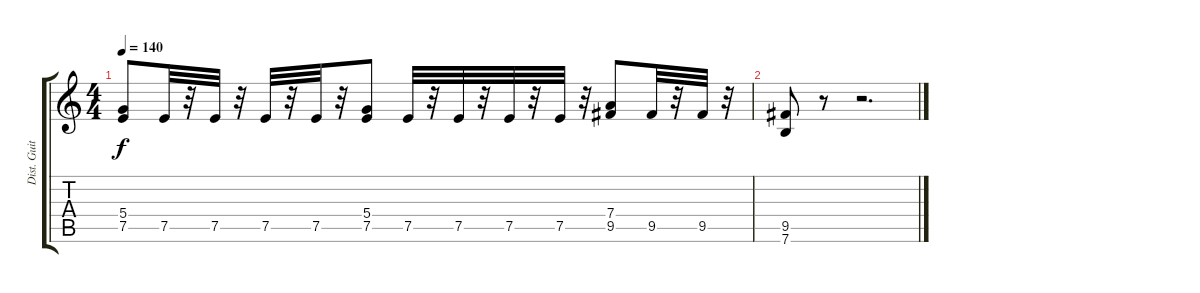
\track ("Dist. Guitar" "Dist. Guit") {instrument distortionguitar}
\staff {score tabs}
\tuning (E4 B3 G3 D3 A2 E2) {hide}
\ts (4 4)
\tempo 140
\clef g2
\ks c
(5.4 7.5).8{dy f} 7.5.32 r.32 7.5.32 r.32 7.5.32 r.32 7.5.32 r.32 (5.4 7.5).8 7.5.32 r.32 7.5.32 r.32 7.5.32 r.32 7.5.32 r.32 (7.4 9.5).8 9.5.32 r.32 9.5.32 r.32 |
(9.5 7.6).8 r.8 r.2{d}
